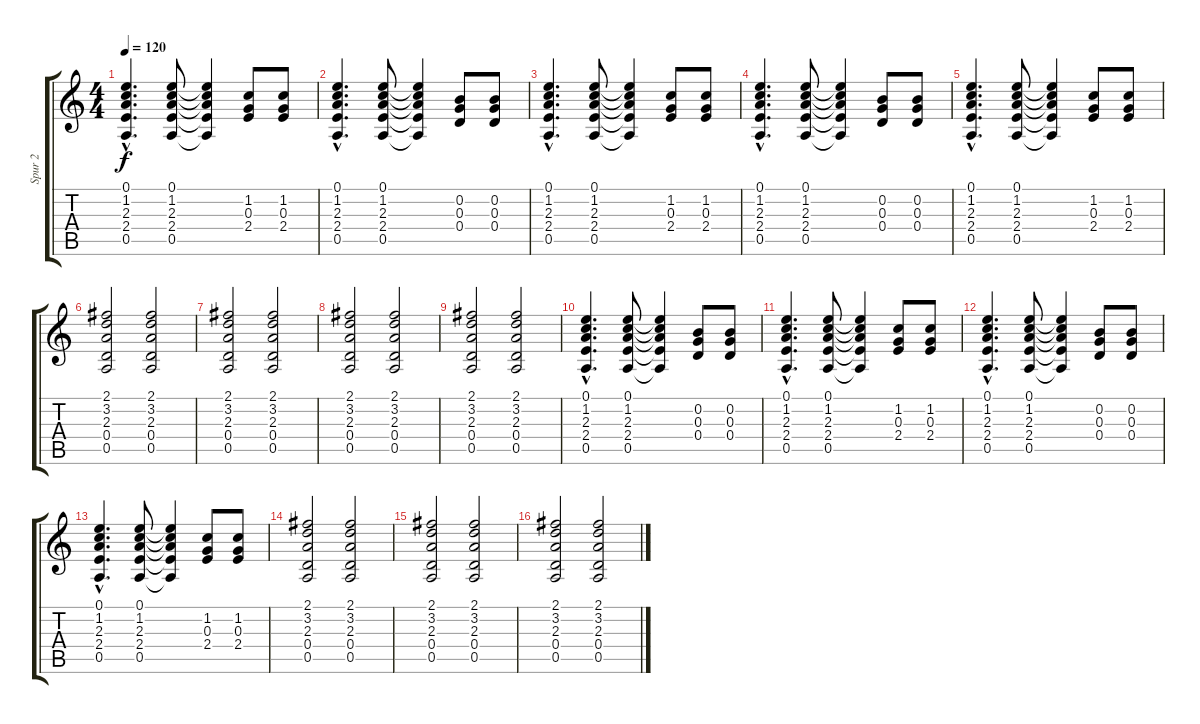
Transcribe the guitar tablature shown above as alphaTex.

\track ("Spur 2" "Spur 2") {instrument acousticguitarsteel}
\staff {score tabs}
\tuning (E4 B3 G3 D3 A2 E2) {hide}
\ts (4 4)
\tempo 120
\clef g2
\ks c
(0.1{hac} 1.2{hac} 2.3{hac} 2.4{hac} 0.5{hac}).4{d dy f} (0.1 1.2 2.3 2.4 0.5).8 (0.1{t} 1.2{t} 2.3{t} 2.4{t} 0.5{t}).4 (1.2 0.3 2.4).8 (1.2 0.3 2.4).8 |
(0.1{hac} 1.2{hac} 2.3{hac} 2.4{hac} 0.5{hac}).4{d} (0.1 1.2 2.3 2.4 0.5).8 (0.1{t} 1.2{t} 2.3{t} 2.4{t} 0.5{t}).4 (0.2 0.3 0.4).8 (0.2 0.3 0.4).8 |
(0.1{hac} 1.2{hac} 2.3{hac} 2.4{hac} 0.5{hac}).4{d} (0.1 1.2 2.3 2.4 0.5).8 (0.1{t} 1.2{t} 2.3{t} 2.4{t} 0.5{t}).4 (1.2 0.3 2.4).8 (1.2 0.3 2.4).8 |
(0.1{hac} 1.2{hac} 2.3{hac} 2.4{hac} 0.5{hac}).4{d} (0.1 1.2 2.3 2.4 0.5).8 (0.1{t} 1.2{t} 2.3{t} 2.4{t} 0.5{t}).4 (0.2 0.3 0.4).8 (0.2 0.3 0.4).8 |
(0.1{hac} 1.2{hac} 2.3{hac} 2.4{hac} 0.5{hac}).4{d} (0.1 1.2 2.3 2.4 0.5).8 (0.1{t} 1.2{t} 2.3{t} 2.4{t} 0.5{t}).4 (1.2 0.3 2.4).8 (1.2 0.3 2.4).8 |
(2.1 3.2 2.3 0.4 0.5).2 (2.1 3.2 2.3 0.4 0.5).2 |
(2.1 3.2 2.3 0.4 0.5).2 (2.1 3.2 2.3 0.4 0.5).2 |
(2.1 3.2 2.3 0.4 0.5).2 (2.1 3.2 2.3 0.4 0.5).2 |
(2.1 3.2 2.3 0.4 0.5).2 (2.1 3.2 2.3 0.4 0.5).2 |
(0.1{hac} 1.2{hac} 2.3{hac} 2.4{hac} 0.5{hac}).4{d} (0.1 1.2 2.3 2.4 0.5).8 (0.1{t} 1.2{t} 2.3{t} 2.4{t} 0.5{t}).4 (0.2 0.3 0.4).8 (0.2 0.3 0.4).8 |
(0.1{hac} 1.2{hac} 2.3{hac} 2.4{hac} 0.5{hac}).4{d} (0.1 1.2 2.3 2.4 0.5).8 (0.1{t} 1.2{t} 2.3{t} 2.4{t} 0.5{t}).4 (1.2 0.3 2.4).8 (1.2 0.3 2.4).8 |
(0.1{hac} 1.2{hac} 2.3{hac} 2.4{hac} 0.5{hac}).4{d} (0.1 1.2 2.3 2.4 0.5).8 (0.1{t} 1.2{t} 2.3{t} 2.4{t} 0.5{t}).4 (0.2 0.3 0.4).8 (0.2 0.3 0.4).8 |
(0.1{hac} 1.2{hac} 2.3{hac} 2.4{hac} 0.5{hac}).4{d} (0.1 1.2 2.3 2.4 0.5).8 (0.1{t} 1.2{t} 2.3{t} 2.4{t} 0.5{t}).4 (1.2 0.3 2.4).8 (1.2 0.3 2.4).8 |
(2.1 3.2 2.3 0.4 0.5).2 (2.1 3.2 2.3 0.4 0.5).2 |
(2.1 3.2 2.3 0.4 0.5).2 (2.1 3.2 2.3 0.4 0.5).2 |
(2.1 3.2 2.3 0.4 0.5).2 (2.1 3.2 2.3 0.4 0.5).2
